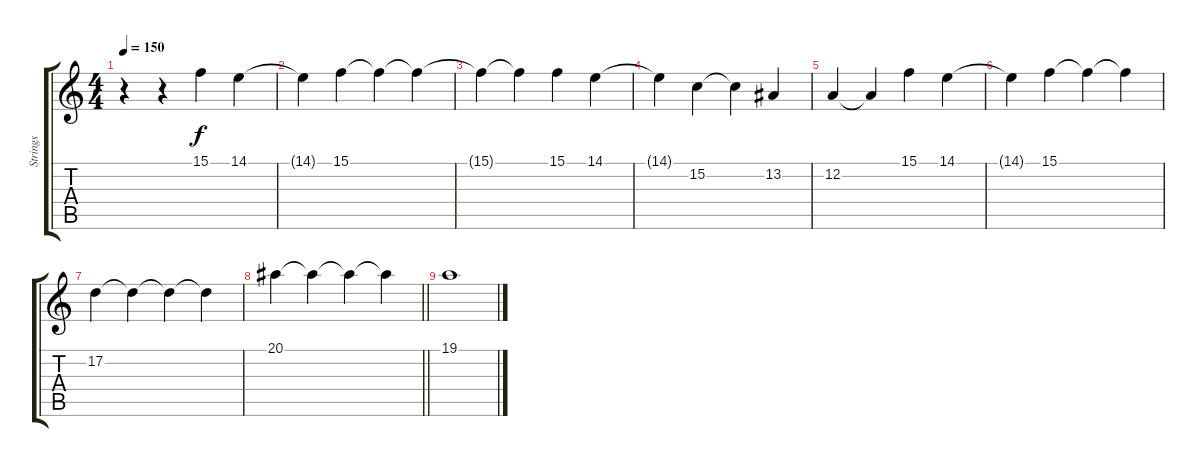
\track ("Strings" "Strings") {instrument stringensemble1}
\staff {score tabs}
\tuning (D4 A3 F3 C3 G2 D2) {hide}
\ts (4 4)
\tempo 150
\clef g2
\ks c
r.4{dy f} r.4 15.1.4 14.1.4 |
14.1{t}.4 15.1.4 15.1{t}.4 15.1{t}.4 |
15.1{t}.4 15.1{t}.4 15.1.4 14.1.4 |
14.1{t}.4 15.2.4 15.2{t}.4 13.2.4 |
12.2.4 12.2{t}.4 15.1.4 14.1.4 |
14.1{t}.4 15.1.4 15.1{t}.4 15.1{t}.4 |
17.2.4 17.2{t}.4 17.2{t}.4 17.2{t}.4 |
\barLineRight lightlight
20.1.4 20.1{t}.4 20.1{t}.4 20.1{t}.4 |
19.1.1
